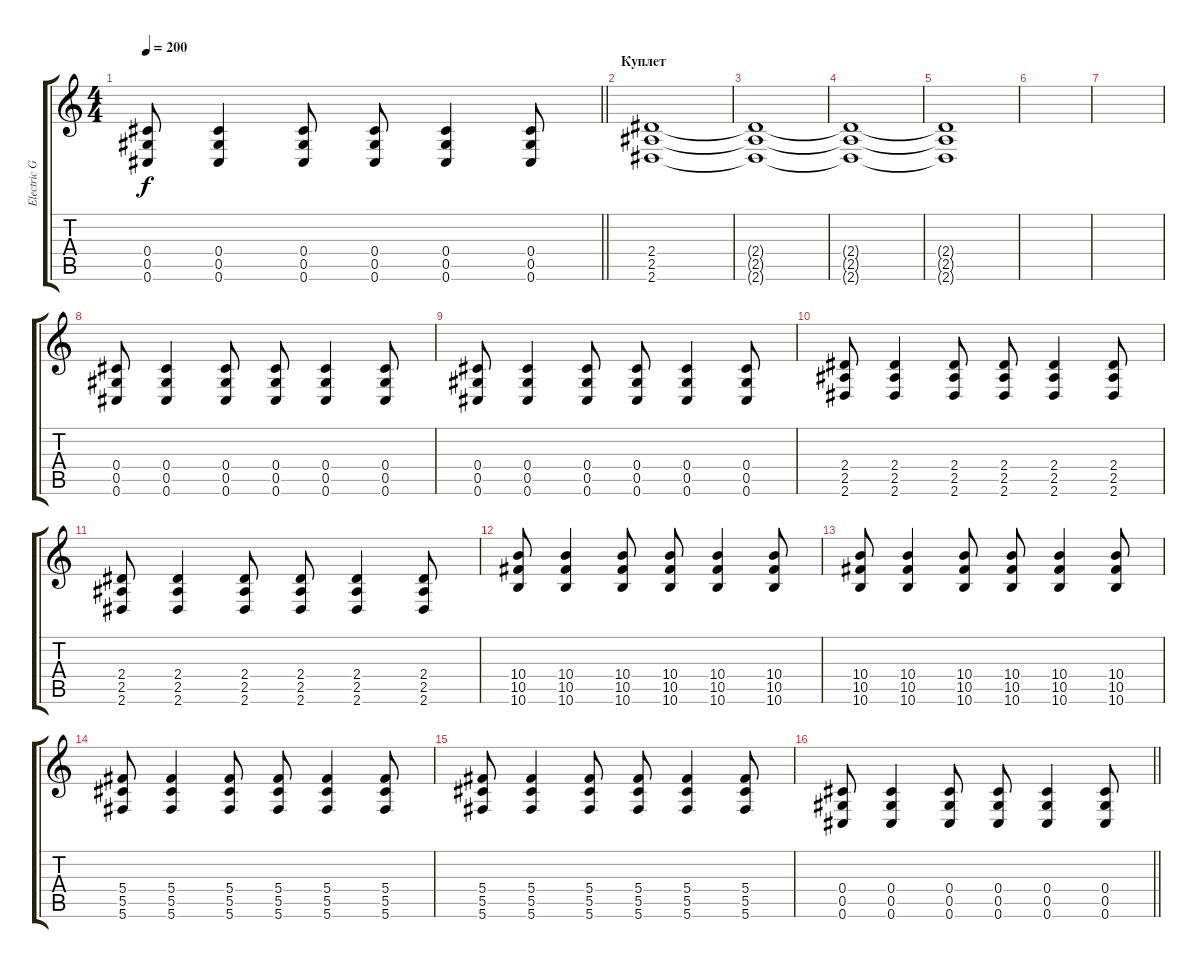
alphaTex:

\track ("Electric Guitar" "Electric G") {instrument distortionguitar}
\staff {score tabs}
\tuning (Eb4 Bb3 Gb3 Db3 Ab2 Db2) {hide}
\ts (4 4)
\tempo 200
\clef g2
\barLineRight lightlight
\ks c
(0.4 0.5 0.6).8{dy f} (0.4 0.5 0.6).4 (0.4 0.5 0.6).8 (0.4 0.5 0.6).8 (0.4 0.5 0.6).4 (0.4 0.5 0.6).8 |
\section ("" "Куплет")
(2.4 2.5 2.6).1{volume 0} |
(2.4{t} 2.5{t} 2.6{t}).1 |
(2.4{t} 2.5{t} 2.6{t}).1 |
(2.4{t} 2.5{t} 2.6{t}).1 |
|
|
(0.4 0.5 0.6).8{volume 13} (0.4 0.5 0.6).4 (0.4 0.5 0.6).8 (0.4 0.5 0.6).8 (0.4 0.5 0.6).4 (0.4 0.5 0.6).8 |
(0.4 0.5 0.6).8 (0.4 0.5 0.6).4 (0.4 0.5 0.6).8 (0.4 0.5 0.6).8 (0.4 0.5 0.6).4 (0.4 0.5 0.6).8 |
(2.4 2.5 2.6).8 (2.4 2.5 2.6).4 (2.4 2.5 2.6).8 (2.4 2.5 2.6).8 (2.4 2.5 2.6).4 (2.4 2.5 2.6).8 |
(2.4 2.5 2.6).8 (2.4 2.5 2.6).4 (2.4 2.5 2.6).8 (2.4 2.5 2.6).8 (2.4 2.5 2.6).4 (2.4 2.5 2.6).8 |
(10.4 10.5 10.6).8 (10.4 10.5 10.6).4 (10.4 10.5 10.6).8 (10.4 10.5 10.6).8 (10.4 10.5 10.6).4 (10.4 10.5 10.6).8 |
(10.4 10.5 10.6).8 (10.4 10.5 10.6).4 (10.4 10.5 10.6).8 (10.4 10.5 10.6).8 (10.4 10.5 10.6).4 (10.4 10.5 10.6).8 |
(5.4 5.5 5.6).8 (5.4 5.5 5.6).4 (5.4 5.5 5.6).8 (5.4 5.5 5.6).8 (5.4 5.5 5.6).4 (5.4 5.5 5.6).8 |
(5.4 5.5 5.6).8 (5.4 5.5 5.6).4 (5.4 5.5 5.6).8 (5.4 5.5 5.6).8 (5.4 5.5 5.6).4 (5.4 5.5 5.6).8 |
\barLineRight lightlight
(0.4 0.5 0.6).8 (0.4 0.5 0.6).4 (0.4 0.5 0.6).8 (0.4 0.5 0.6).8 (0.4 0.5 0.6).4 (0.4 0.5 0.6).8
